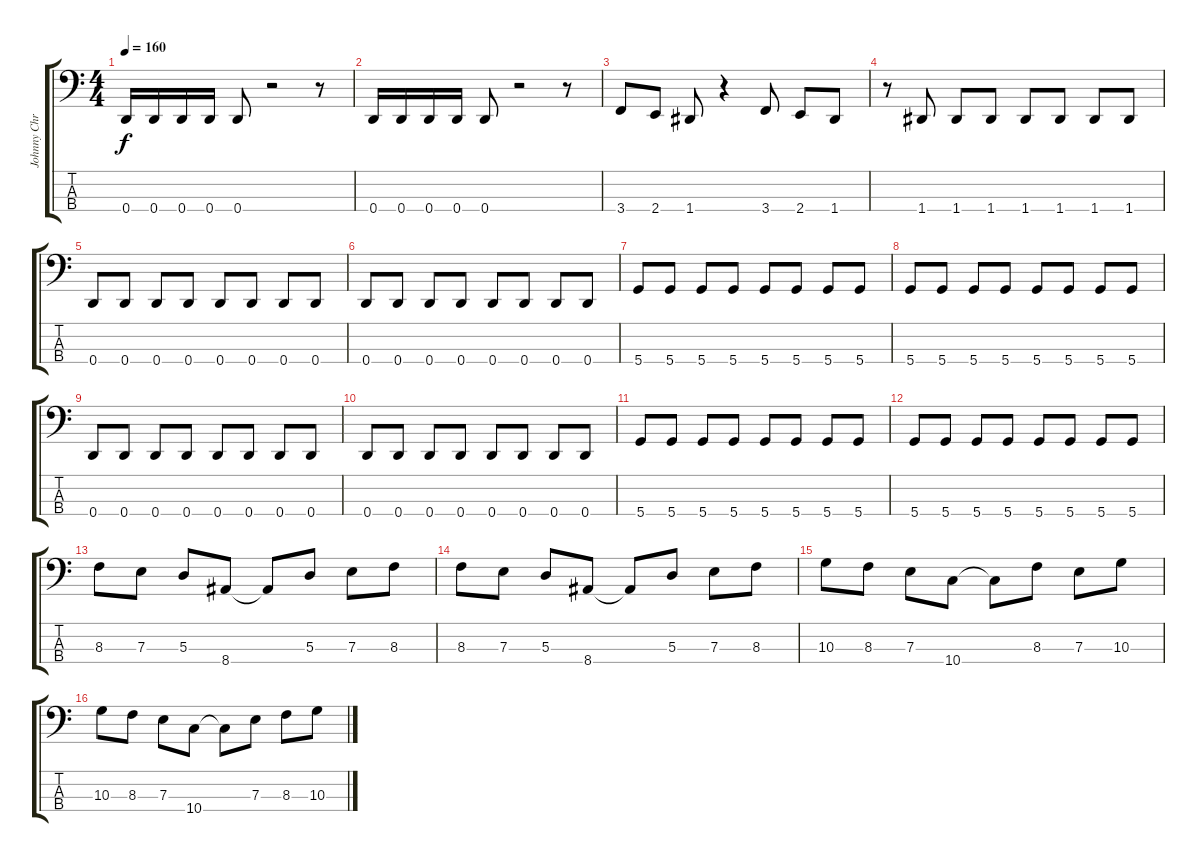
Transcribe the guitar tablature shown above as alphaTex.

\track ("Johnny Christ" "Johnny Chr") {instrument electricbasspick}
\staff {score tabs}
\tuning (G2 D2 A1 D1) {hide}
\ts (4 4)
\tempo 160
\clef f4
\ks c
0.4.16{dy f} 0.4.16 0.4.16 0.4.16 0.4.8 r.2 r.8 |
0.4.16 0.4.16 0.4.16 0.4.16 0.4.8 r.2 r.8 |
3.4.8 2.4.8 1.4.8 r.4 3.4.8 2.4.8 1.4.8 |
r.8 1.4.8 1.4.8 1.4.8 1.4.8 1.4.8 1.4.8 1.4.8 |
0.4.8 0.4.8 0.4.8 0.4.8 0.4.8 0.4.8 0.4.8 0.4.8 |
0.4.8 0.4.8 0.4.8 0.4.8 0.4.8 0.4.8 0.4.8 0.4.8 |
5.4.8 5.4.8 5.4.8 5.4.8 5.4.8 5.4.8 5.4.8 5.4.8 |
5.4.8 5.4.8 5.4.8 5.4.8 5.4.8 5.4.8 5.4.8 5.4.8 |
0.4.8 0.4.8 0.4.8 0.4.8 0.4.8 0.4.8 0.4.8 0.4.8 |
0.4.8 0.4.8 0.4.8 0.4.8 0.4.8 0.4.8 0.4.8 0.4.8 |
5.4.8 5.4.8 5.4.8 5.4.8 5.4.8 5.4.8 5.4.8 5.4.8 |
5.4.8 5.4.8 5.4.8 5.4.8 5.4.8 5.4.8 5.4.8 5.4.8 |
8.3.8 7.3.8 5.3.8 8.4.8 8.4{t}.8 5.3.8 7.3.8 8.3.8 |
8.3.8 7.3.8 5.3.8 8.4.8 8.4{t}.8 5.3.8 7.3.8 8.3.8 |
10.3.8 8.3.8 7.3.8 10.4.8 10.4{t}.8 8.3.8 7.3.8 10.3.8 |
10.3.8 8.3.8 7.3.8 10.4.8 10.4{t}.8 7.3.8 8.3.8 10.3.8
